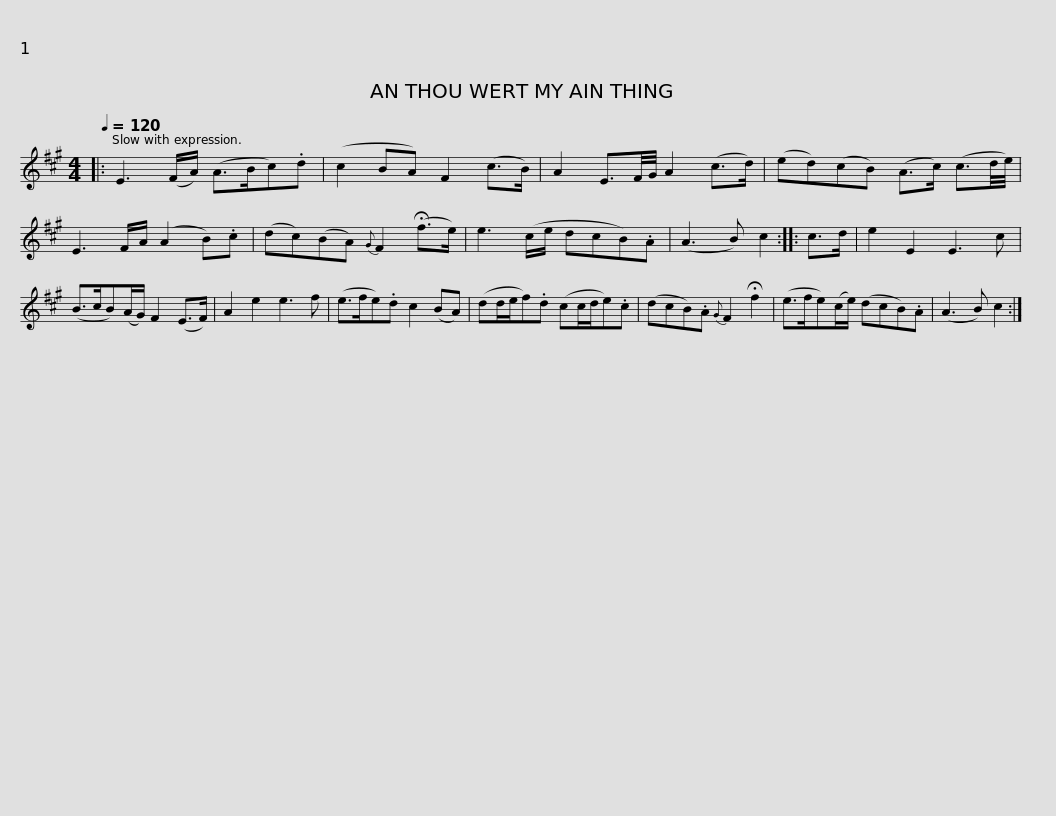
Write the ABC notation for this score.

X:1
L:1/8
Q:1/4=120
M:4/4
I:linebreak $
K:A
V:1 treble
V:1
|: E3 (F/A/) (A>Bc).d | (c2 BA) F2 (c>B) | A2 E3/2F/4G/4 A2 (c>d) | (ed)(cB) (A>c) (c3/2d/4e/4) | E3 F/A/ (A2 B).c |$ %5
 (dc)(BA){G} F2 (!fermata!f>e) | e3 (c/e/ dcB).A | (A3 B) c2 :: c>d | e2 E2 E3 c | %10
 (B>cB)(A/G/) F2 (E>F) | A2 e2 e3 f |$ (e>fe).d c2 (BA) | (dd/e/f).d (cc/d/e).c | (dcB).A{G} F2 !fermata!f2 | %15
 (e>fe)(c/e/) (dcB).A | (A3 B) c2 :| %17
